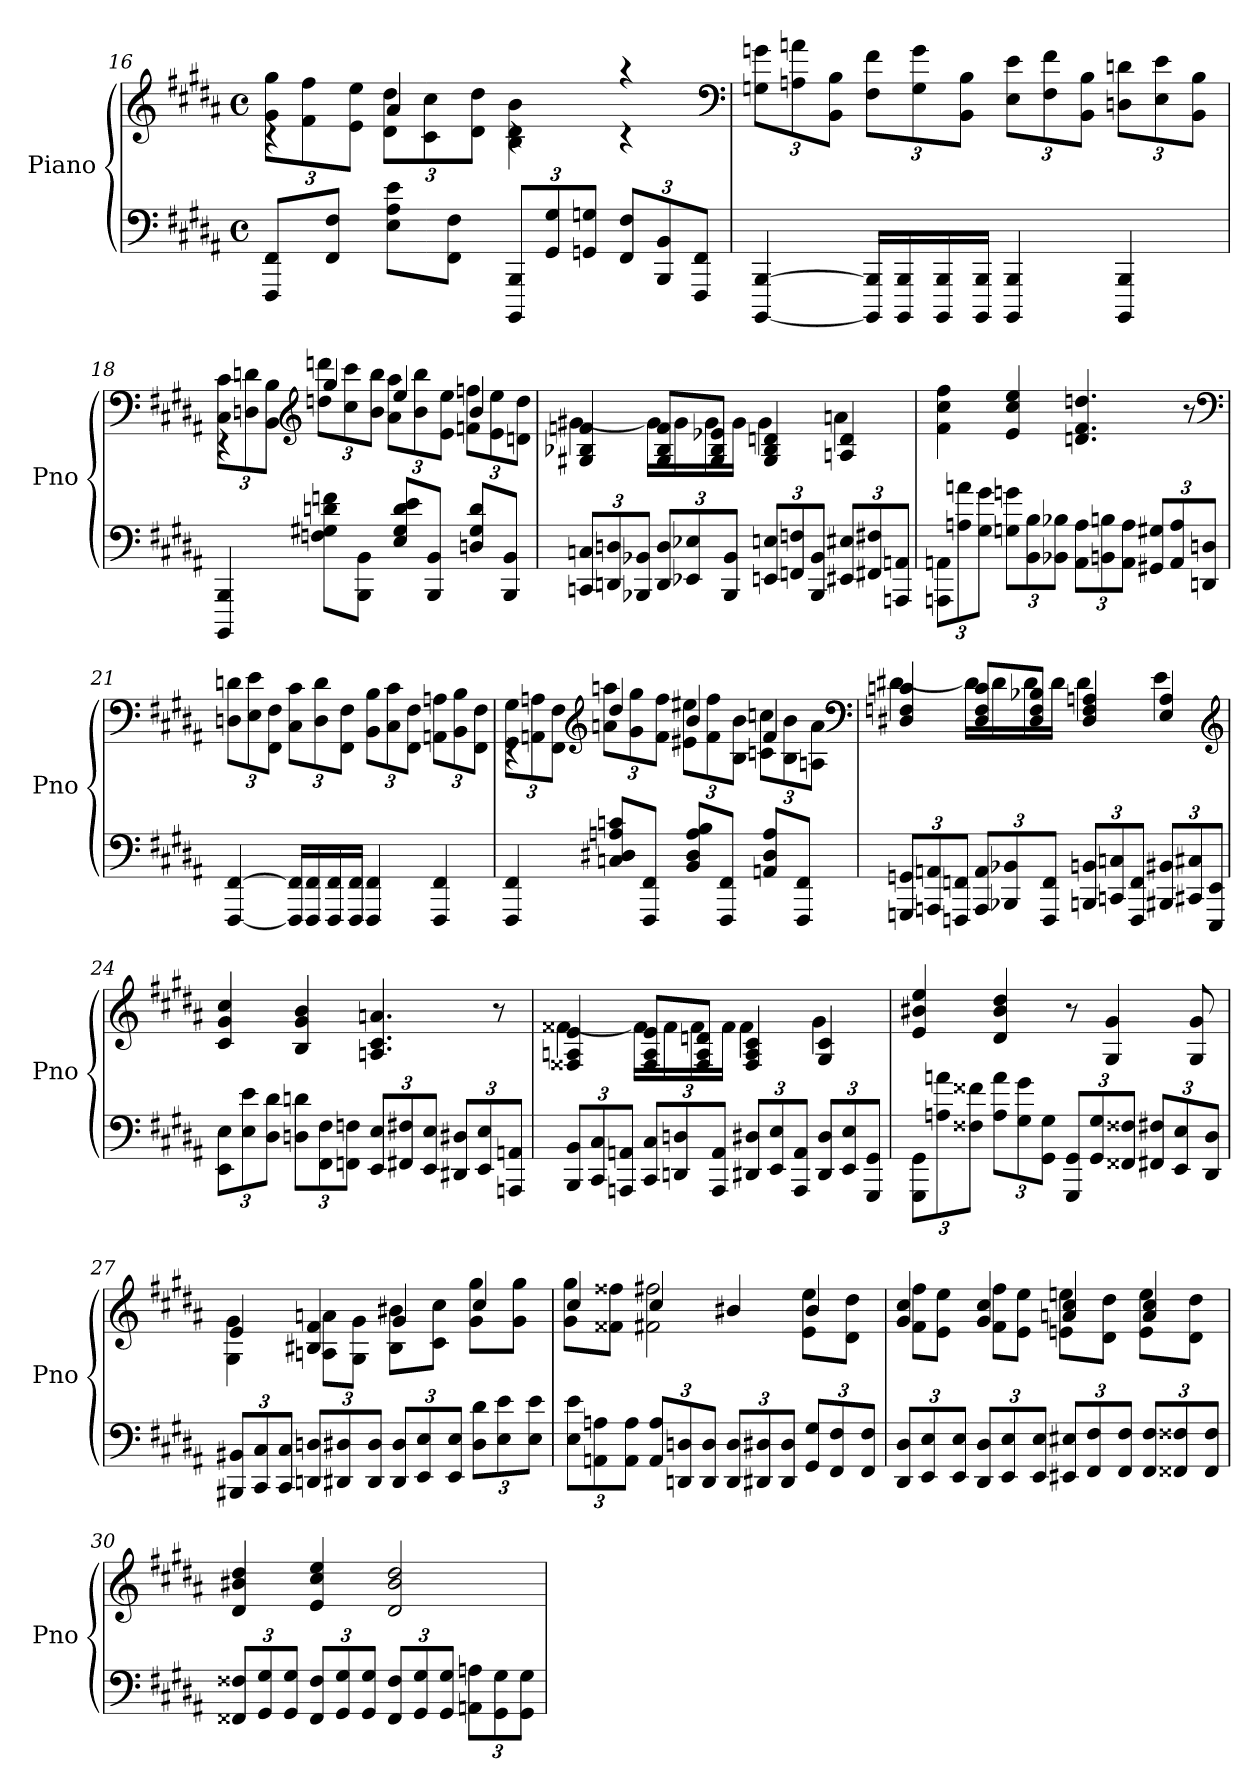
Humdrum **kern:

**kern	**kern
*part1	*part1
*staff2	*staff1
*I"Piano	*
*I'Pno	*
*clefF4	*clefG2
*k[f#c#g#d#a#]	*k[f#c#g#d#a#]
*g#:	*g#:
*M4/4	*M4/4
*met(c)	*met(c)
=16	=16
*	*^
8FFF# 8FF#L	4rc	12g# 12gg#L
.	.	12f# 12ff#
8FF# 8F#J	.	.
.	.	12e 12eeJ
8E 8A# 8eL	4a#	12d# 12dd#L
.	.	12c# 12cc#
8FF# 8F#J	.	.
.	.	12d# 12dd#J
12BBBB 12BBBL	4rc	4B 4d# 4b
12GG# 12G#	.	.
12GGn 12GnJ	.	.
12FF# 12F#L	4rc	4raa
12BBB 12BB	.	.
12FFF# 12FF#J	.	.
*	*v	*v
*	*clefF4
=17	=17
[4BBBB [4BBB	12Gn 12gnL
.	12An 12an
.	12BB 12BJ
16BBBB] 16BBB]LL	12F# 12f#L
16BBBB 16BBB	.
.	12G 12g
16BBBB 16BBB	.
.	12BB 12BJ
16BBBB 16BBBJJ	.
4BBBB 4BBB	12E 12eL
.	12F# 12f#
.	12BB 12BJ
4BBBB 4BBB	12Dn 12dnL
.	12E 12e
.	12BB 12BJ
=18	=18
*	*^
4BBBB 4BBB	4rEE	12C# 12c#L
.	.	12Dn 12dn
.	.	12BB 12BJ
*	*clefG2	*
8Fn 8G#X 8dn 8fnL	4gg#	12ddn 12dddnL
.	.	12cc# 12ccc#
8BBB 8BBJ	.	.
.	.	12b 12bbJ
8E 8G# 8d 8eL	4ee	12a# 12aa#L
.	.	12b 12bb
8BBB 8BBJ	.	.
.	.	12e 12eeJ
8Dn 8G# 8dL	4b	12fn 12ffnL
.	.	12e 12ee
8BBB 8BBJ	.	.
.	.	12dn 12ddJ
=19	=19	=19
12CCn 12CnL	4G#X 4B-X 4fn	[4g#X
12DDn 12Dn	.	.
12BBB-X 12BB-XJ	.	.
12DD 12DL	8G# 8B- 8fL	16g#LL]
.	.	16g#
12EE-X 12E-X	.	.
.	8G# 8B- 8e-XJ	16g#
12BBB- 12BB-J	.	.
.	.	16g#JJ
12EEn 12EnL	4G# 4B- 4dn	4g#
12FFn 12Fn	.	.
12BBB- 12BB-J	.	.
12EE#X 12E#XL	4An 4d	4an
12FF#X 12F#X	.	.
12AAAn 12AAnJ	.	.
*	*v	*v
=20	=20
12AAAn 12AAnL	4f# 4cc# 4ff#
12An 12an	.
12G# 12g#J	.
12Gn 12gnL	4e 4cc# 4ee
12BB 12B	.
12BB-X 12B-XJ	.
12AA 12AL	4.dn 4.f# 4.ddn
12BBn 12Bn	.
12AA 12AJ	.
12GG#X 12G#XL	.
12AA 12A	.
.	8r
12DDn 12DnJ	.
*	*clefF4
=21	=21
[4FFF# [4FF#	12Dn 12dnL
.	12E 12e
.	12FF# 12F#J
16FFF#] 16FF#]LL	12C# 12c#L
16FFF# 16FF#	.
.	12D 12d
16FFF# 16FF#	.
.	12FF# 12F#J
16FFF# 16FF#JJ	.
4FFF# 4FF#	12BB 12BL
.	12C# 12c#
.	12FF# 12F#J
4FFF# 4FF#	12AAn 12AnL
.	12BB 12B
.	12FF# 12F#J
=22	=22
*	*^
4FFF# 4FF#	4rEE	12GG# 12G#L
.	.	12AAn 12An
.	.	12FF# 12F#J
*	*clefG2	*
8Cn 8D#X 8An 8cnL	4dd#	12an 12aanL
.	.	12g# 12gg#
8FFF# 8FF#J	.	.
.	.	12f# 12ff#J
8BB 8D# 8A 8BL	4b	12e#X 12ee#XL
.	.	12f# 12ff#
8FFF# 8FF#J	.	.
.	.	12B 12bJ
8AAn 8D# 8AL	4f#	12cn 12ccnL
.	.	12B 12b
8FFF# 8FF#J	.	.
.	.	12An 12aJ
*	*clefF4	*
=23	=23	=23
12GGGn 12GGnL	4D#X 4Fn 4cn	[4d#X
12AAAn 12AAn	.	.
12FFFn 12FFnJ	.	.
12AAA 12AAL	8D# 8F 8cL	16d#LL]
.	.	16d#
12BBB-X 12BB-X	.	.
.	8D# 8F 8B-XJ	16d#
12FFF 12FFJ	.	.
.	.	16d#JJ
12BBBn 12BBnL	4D# 4F 4An	4d#
12CCn 12Cn	.	.
12FFF 12FFJ	.	.
12BBB#X 12BB#XL	4E 4A	4e
12CC#X 12C#X	.	.
12EEE 12EEJ	.	.
*	*v	*v
*	*clefG2
=24	=24
12EE 12EL	4c# 4g# 4cc#
12E 12e	.
12D# 12d#J	.
12Dn 12dnL	4B 4g# 4b
12FF# 12F#	.
12FFn 12FnJ	.
12EE 12EL	4.An 4.c# 4.an
12FF#X 12F#X	.
12EE 12EJ	.
12DD#X 12D#XL	.
12EE 12E	.
.	8r
12AAAn 12AAnJ	.
=25	=25
*	*^
12BBB 12BBL	4F##X 4An 4e	[4f##X
12CC# 12C#	.	.
12AAAn 12AAnJ	.	.
12CC# 12C#L	8F## 8A 8eL	16f##LL]
.	.	16f##
12DDn 12Dn	.	.
.	8F## 8A 8dnJ	16f##
12AAA 12AAJ	.	.
.	.	16f##JJ
12DD#X 12D#XL	4F## 4A 4c#	4f##
12EE 12E	.	.
12AAA 12AAJ	.	.
12DD# 12D#L	4G# 4c#	4g#
12EE 12E	.	.
12GGG# 12GG#J	.	.
*	*v	*v
=26	=26
12GGG# 12GG#L	4e 4b#X 4ee
12An 12an	.
12F##X 12f##XJ	.
12A 12aL	4d# 4b# 4dd#
12G# 12g#	.
12GG# 12G#J	.
12GGG# 12GG#L	8r
12GG# 12G#	.
.	4G# 4g#
12FF##X 12F##XJ	.
12FF#X 12F#XL	.
12EE 12E	.
.	8G# 8g#
12DD# 12D#J	.
=27	=27
*	*^
12BBB#X 12BB#XL	4e	4G# 4g#
12CC# 12C#	.	.
12CC# 12C#J	.	.
12DDn 12DnL	4B#X 4f#	8An 8anL
12DD#X 12D#X	.	.
.	.	8G# 8g#J
12DD# 12D#J	.	.
12DD# 12D#L	4g#	8B# 8b#XL
12EE 12E	.	.
.	.	8c# 8cc#J
12EE 12EJ	.	.
12D# 12d#L	4cc#	8g# 8gg#L
12E 12e	.	.
.	.	8g# 8gg#J
12E 12eJ	.	.
=28	=28	=28
12E 12eL	4cc#	8g# 8gg#L
12AAn 12An	.	.
.	.	8f##X 8ff##XJ
12AA 12AJ	.	.
12AA 12AL	4cc#	2f#X 2ff#X
12DDn 12Dn	.	.
12DD 12DJ	.	.
12DD 12DL	4b#X	.
12DD#X 12D#X	.	.
12DD# 12D#J	.	.
12GG# 12G#L	4b#	8e 8eeL
12FF# 12F#	.	.
.	.	8d# 8dd#J
12FF# 12F#J	.	.
=29	=29	=29
12DD# 12D#L	4g# 4cc#	8f# 8ff#L
12EE 12E	.	.
.	.	8e 8eeJ
12EE 12EJ	.	.
12DD# 12D#L	4g# 4cc#	8f# 8ff#L
12EE 12E	.	.
.	.	8e 8eeJ
12EE 12EJ	.	.
12EE#X 12E#XL	4an 4cc#	8en 8eenL
12FF# 12F#	.	.
.	.	8d# 8dd#J
12FF# 12F#J	.	.
12FF# 12F#L	4a 4cc#	8e 8eeL
12FF##X 12F##X	.	.
.	.	8d# 8dd#J
12FF## 12F##J	.	.
*	*v	*v
=30	=30
12FF##X 12F##XL	4d# 4b#X 4dd#
12GG# 12G#	.
12GG# 12G#J	.
12FF## 12F##L	4e 4cc# 4ee
12GG# 12G#	.
12GG# 12G#J	.
12FF## 12F##L	2d# 2b# 2dd#
12GG# 12G#	.
12GG# 12G#J	.
12AAn 12AnL	.
12GG# 12G#	.
12GG# 12G#J	.
=	=
*-	*-
